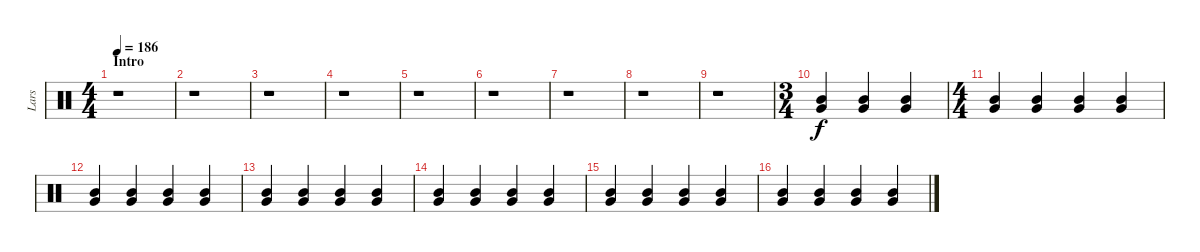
\track ("Lars" "Lars") {instrument percussion}
\staff {score}
\articulation defaults
\ts (4 4)
\section ("" "Intro")
\tempo 186
\clef neutral
\ks c
r.1{dy f} |
r.1 |
r.1 |
r.1 |
r.1 |
r.1 |
r.1 |
r.1 |
r.1 |
\ts (3 4)
("Mid Tom (hit)" "Very Low Tom (hit)").4 ("Mid Tom (hit)" "Very Low Tom (hit)").4 ("Mid Tom (hit)" "Very Low Tom (hit)").4 |
\ts (4 4)
("Mid Tom (hit)" "Very Low Tom (hit)").4 ("Mid Tom (hit)" "Very Low Tom (hit)").4 ("Mid Tom (hit)" "Very Low Tom (hit)").4 ("Mid Tom (hit)" "Very Low Tom (hit)").4 |
("Mid Tom (hit)" "Very Low Tom (hit)").4 ("Mid Tom (hit)" "Very Low Tom (hit)").4 ("Mid Tom (hit)" "Very Low Tom (hit)").4 ("Mid Tom (hit)" "Very Low Tom (hit)").4 |
("Mid Tom (hit)" "Very Low Tom (hit)").4 ("Mid Tom (hit)" "Very Low Tom (hit)").4 ("Mid Tom (hit)" "Very Low Tom (hit)").4 ("Mid Tom (hit)" "Very Low Tom (hit)").4 |
("Mid Tom (hit)" "Very Low Tom (hit)").4 ("Mid Tom (hit)" "Very Low Tom (hit)").4 ("Mid Tom (hit)" "Very Low Tom (hit)").4 ("Mid Tom (hit)" "Very Low Tom (hit)").4 |
("Mid Tom (hit)" "Very Low Tom (hit)").4 ("Mid Tom (hit)" "Very Low Tom (hit)").4 ("Mid Tom (hit)" "Very Low Tom (hit)").4 ("Mid Tom (hit)" "Very Low Tom (hit)").4 |
("Mid Tom (hit)" "Very Low Tom (hit)").4 ("Mid Tom (hit)" "Very Low Tom (hit)").4 ("Mid Tom (hit)" "Very Low Tom (hit)").4 ("Mid Tom (hit)" "Very Low Tom (hit)").4
